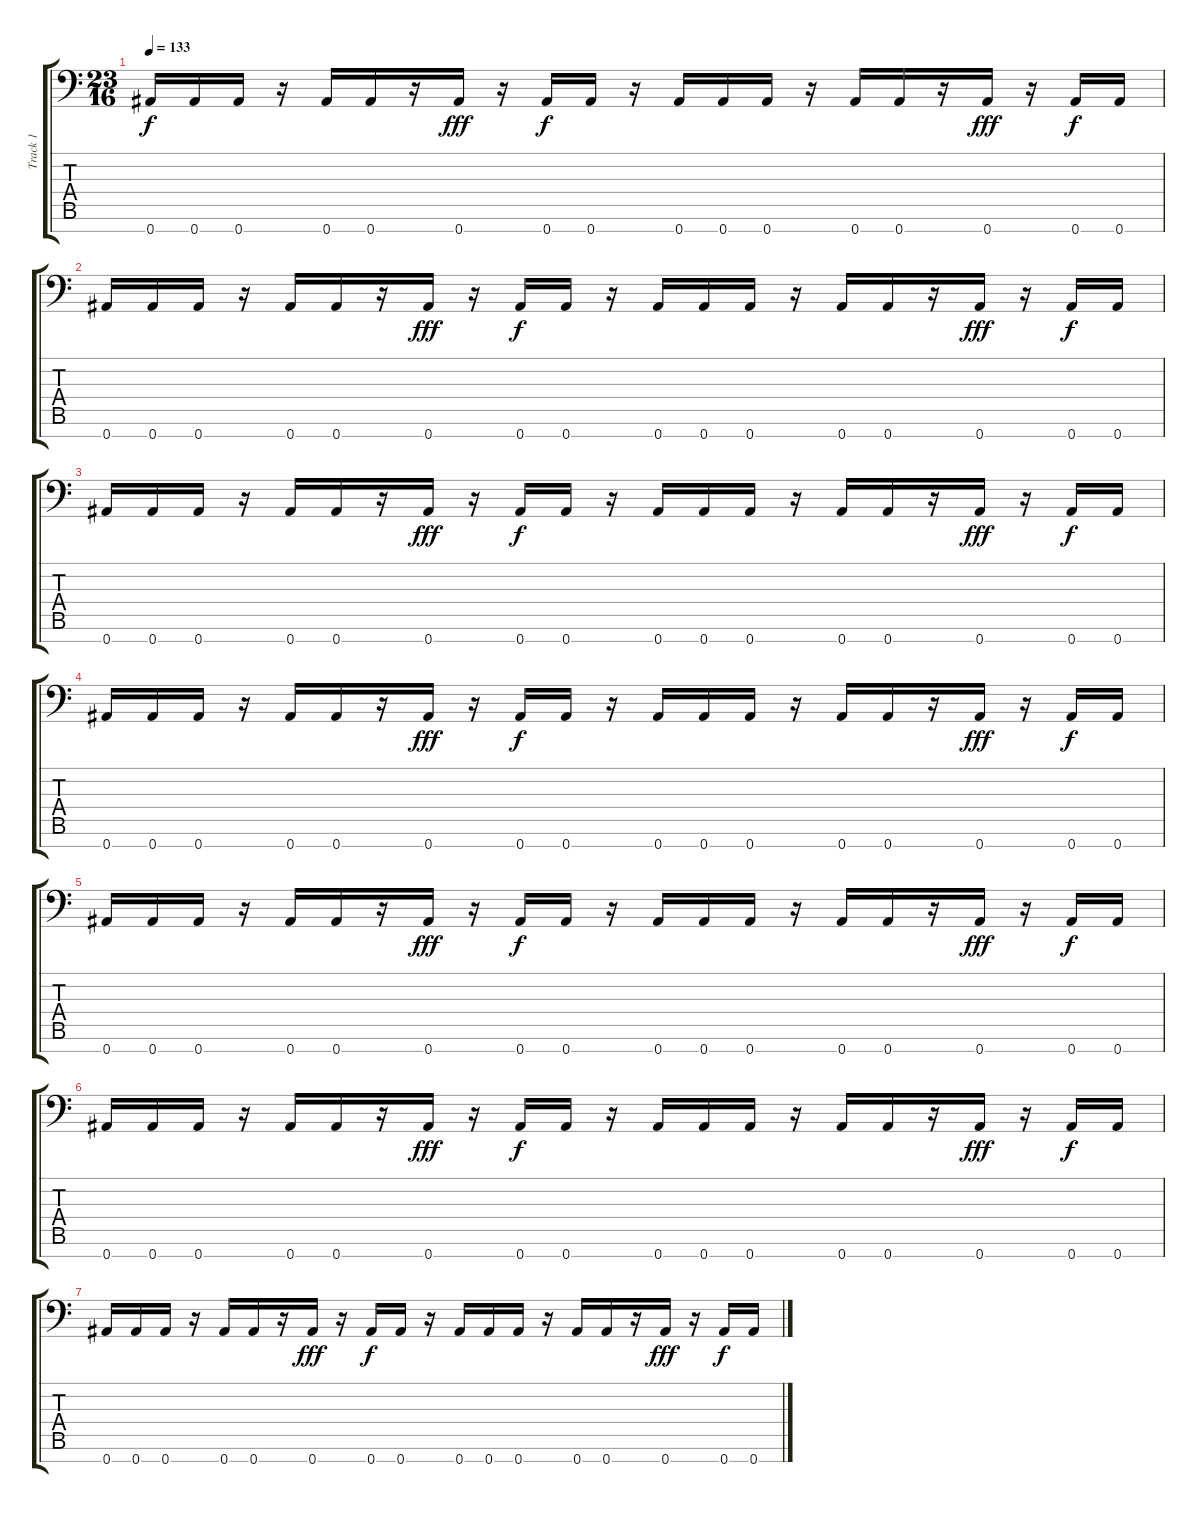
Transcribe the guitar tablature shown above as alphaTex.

\track ("Track 1" "Track 1") {instrument distortionguitar}
\staff {score tabs}
\tuning (Eb4 Bb3 Gb3 Db3 Ab2 Eb2 Bb1) {hide}
\ts (23 16)
\tempo 133
\clef f4
\ks c
0.7.16{dy f} 0.7.16 0.7.16 r.16 0.7.16 0.7.16 r.16 0.7.16{dy fff} r.16 0.7.16{dy f} 0.7.16 r.16 0.7.16 0.7.16 0.7.16 r.16 0.7.16 0.7.16 r.16 0.7.16{dy fff} r.16 0.7.16{dy f} 0.7.16 |
0.7.16 0.7.16 0.7.16 r.16 0.7.16 0.7.16 r.16 0.7.16{dy fff} r.16 0.7.16{dy f} 0.7.16 r.16 0.7.16 0.7.16 0.7.16 r.16 0.7.16 0.7.16 r.16 0.7.16{dy fff} r.16 0.7.16{dy f} 0.7.16 |
0.7.16 0.7.16 0.7.16 r.16 0.7.16 0.7.16 r.16 0.7.16{dy fff} r.16 0.7.16{dy f} 0.7.16 r.16 0.7.16 0.7.16 0.7.16 r.16 0.7.16 0.7.16 r.16 0.7.16{dy fff} r.16 0.7.16{dy f} 0.7.16 |
0.7.16 0.7.16 0.7.16 r.16 0.7.16 0.7.16 r.16 0.7.16{dy fff} r.16 0.7.16{dy f} 0.7.16 r.16 0.7.16 0.7.16 0.7.16 r.16 0.7.16 0.7.16 r.16 0.7.16{dy fff} r.16 0.7.16{dy f} 0.7.16 |
0.7.16 0.7.16 0.7.16 r.16 0.7.16 0.7.16 r.16 0.7.16{dy fff} r.16 0.7.16{dy f} 0.7.16 r.16 0.7.16 0.7.16 0.7.16 r.16 0.7.16 0.7.16 r.16 0.7.16{dy fff} r.16 0.7.16{dy f} 0.7.16 |
0.7.16 0.7.16 0.7.16 r.16 0.7.16 0.7.16 r.16 0.7.16{dy fff} r.16 0.7.16{dy f} 0.7.16 r.16 0.7.16 0.7.16 0.7.16 r.16 0.7.16 0.7.16 r.16 0.7.16{dy fff} r.16 0.7.16{dy f} 0.7.16 |
0.7.16 0.7.16 0.7.16 r.16 0.7.16 0.7.16 r.16 0.7.16{dy fff} r.16 0.7.16{dy f} 0.7.16 r.16 0.7.16 0.7.16 0.7.16 r.16 0.7.16 0.7.16 r.16 0.7.16{dy fff} r.16 0.7.16{dy f} 0.7.16
